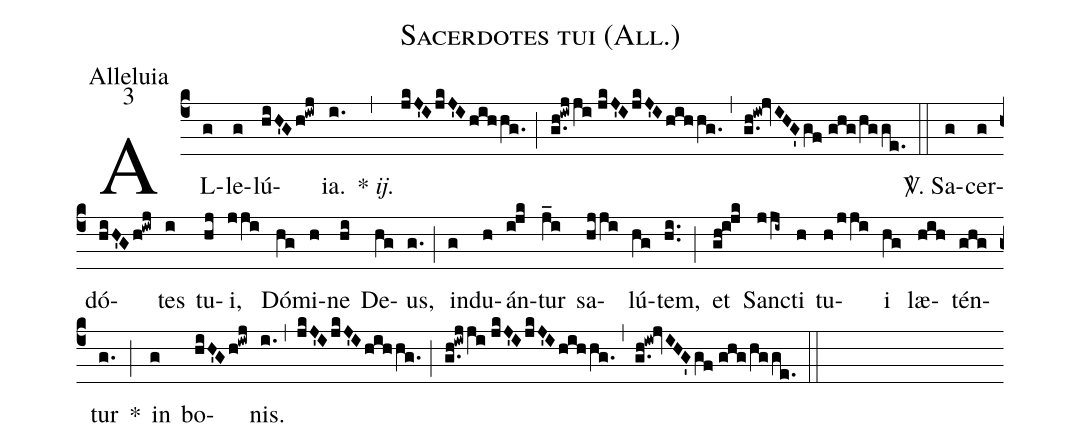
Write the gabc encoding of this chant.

name: Sacerdotes tui (All.);
office-part: Alleluia;
mode: 3;
%%
(c4) AL(g)le(g)lú(hiH'Gh!iwj)ia.(i.) {*} <i>ij.</i>(,) (jkJ'IjkJ'Ihihhg.) (;) (g.h!iwjji//jkJ'IjkJ'Ihihhg.) (,) (g.h!iw!jvIHG'gf//ghg/hgge.) (::)
<sp>V/</sp>. Sa(g)cer(g)dó(hiH'Gh!iwj)tes(i) tu(hj)i,(jji) Dó(hg)mi(h)ne(hi) De(hg)us,(g.) (;) ind(g)u(h)án(i!jk)tur(j_i) sa(hjji)lú(hg)tem,(hi..) (;) et(gh!i!jk) Sanc(jji~)ti(h) tu(h/jji)i(hg) læ(hih)tén(ghg)tur(g.) *(;) in(g) bo(hiH'Gh!iwj)nis.(i.) (,) (jkJ'IjkJ'Ihihhg.) (;) (g.h!iwjji//jkJ'IjkJ'Ihihhg.) (,) (g.h!iw!jvIHG'gf//ghg/hgge.) (::)
